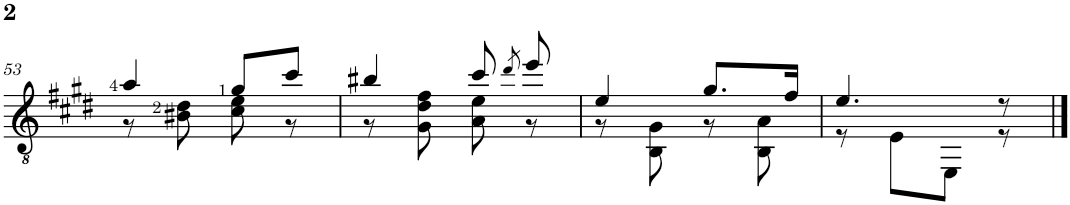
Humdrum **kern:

**kern
*part1
*staff1
*I"Classical Guitar
*I'Guit.
!!LO:PB:g=z
*clefGv2
*k[f#c#g#d#]
*E:
*M2/4
=53
*^
4a/	8r
.	8B#X\ 8d#\
8g#/L	8c#\ 8e\
8cc#/J	8r
=54	=54
4b#X/	8r
.	8G#\ 8d#\ 8f#\
8cc#/	8A\ 8e\
8qdd#/	.
8ee/	8r
=55	=55
4e/	8r
.	8BB\ 8G#\
8.g#/L	8r
.	8BB\ 8A\
16f#/Jk	.
=56	=56
4.e/	8r
.	8E\L
.	8EE\J
8r	8r
*v	*v
==
*-
